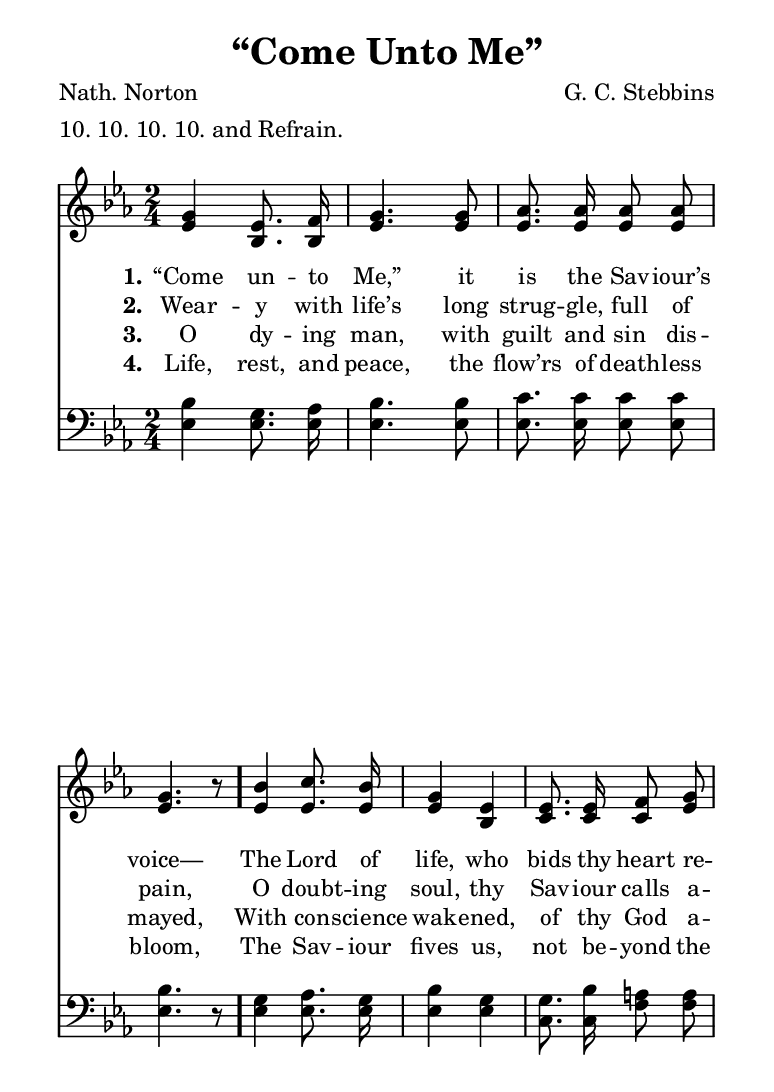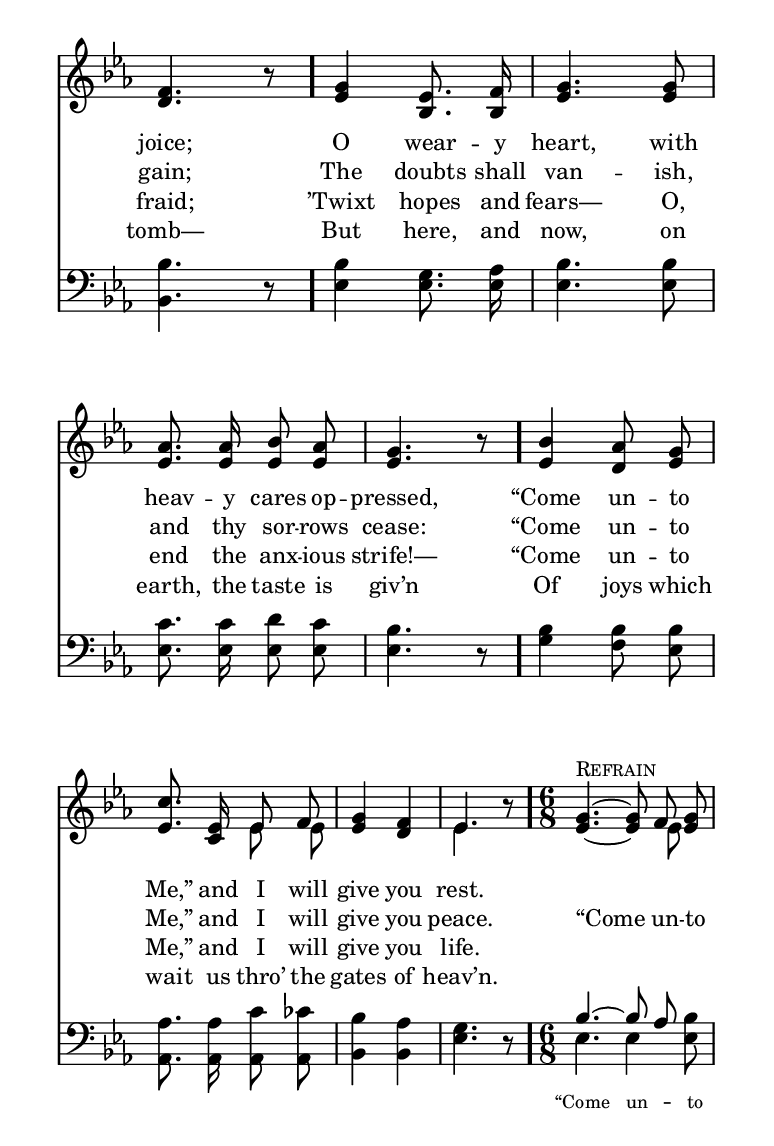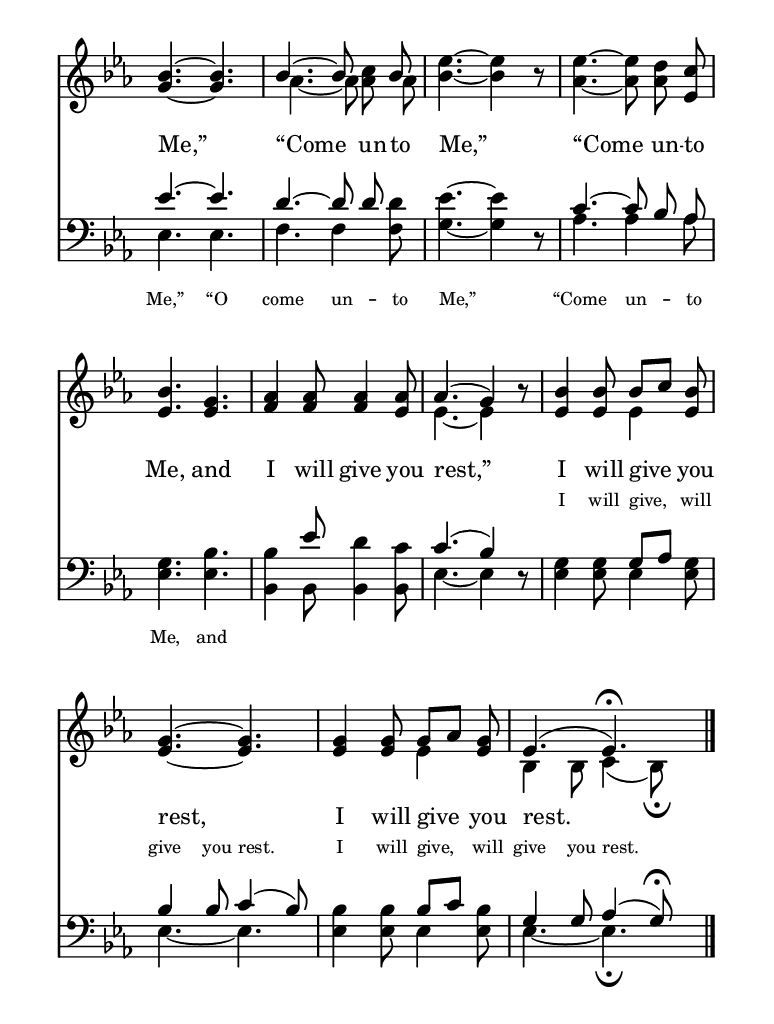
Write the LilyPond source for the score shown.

\include "common/global.ily"
\paper {
  \include "common/paper.ily"
  ragged-last-bottom = ##t
  systems-per-page = #(cond (is-eogsized 4) (#t #f))
  system-count = #(cond (is-eogsized 5) (#t #f))
  page-count = #(cond (is-eogsized 2) (#t #f))
}

\header{
  hymnnumber = "6"
  title = "“Come Unto Me”"
  tunename = ""
  meter = "10. 10. 10. 10. and Refrain."
  poet = "Nath. Norton"
  composer = "G. C. Stebbins"
  %copyright = ""
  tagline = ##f
}

% for fermata in MIDI
ta = { \tempo 4=84 }
tb = { \tempo 4=42 }
tc = { \tempo 4=21 }

patternA = { \ta c4 c8. c16       | c4. c8        | c8. c16 c8 c8    | c4. c8                     } % Line 1, 3
patternB = { \ta c4 c8. c16       | c4 c4         | c8. c16 c8 c8    | c4. c8                     } % Line 2
patternC = { \ta c4 c8 c8         | c8. c16 c8 c8 | c4 c4            | c4. c8                     } % Line 4

patternR = { \ta c4. ~ c8 c8 c8   | c4. ~ c4.     | c4. ~ c8 c8 c8   | c4. ~ c4 c8                } % Refrain soprano / alto / tenor 1
patternS = { \ta c4. ~ c8 c8 c8   | c4. c4.       | c4 c8 c4 c8      | c4.( c4) c8                } % Refrain soprano / tenor 2
patternZ = { \ta c4. ~ c8 c8 c8   | c4. c4.       | c4 c8 c4 c8      | c4. ~ c4 c8                } % Refrain alto 2
patternT = { \ta c4 c8 c8[ c8] c8 | c4. ~ c4.     | c4 c8 c8[ c8] c8 | c4.( \tb c4.) \fermata     } % Refrain soprano 3
patternU = { \ta c4 c8 c4 c8      | c4. ~ c4.     | c4 c8 c4 c8      | c4 c8 c4( \tc c8) \fermata } % Refrain alto 3
patternV = { \ta c4 c8 c8[ c8] c8 | c4 c8 c4( c8) | c4 c8 c8[ c8] c8 | c4 c8 c4( \tc c8) \fermata } % Refrain tenor 3
patternW = { \ta c4. c4 c8        | c4. c4.       | c4. c4 c8        | c4. ~ c4 c8                } % Refrain bass 1
patternX = { \ta c4. c4 c8        | c4. c4.       | c4 c8 c4 c8      | c4. ~ c4 c8                } % Refrain bass 2
patternY = { \ta c4 c8 c4 c8      | c4. ~ c4.     | c4 c8 c4 c8      | c4. ~ \tb c4. \fermata     } % Refrain bass 3
patternZ = { \ta c4. ~ c8 c8 c8   | c4. c4.       | c4 c8 c4 c8      | c4. ~ c4 c8                } % Refrain alto 2

global = {
  \include "common/overrides.ily"
  \override Staff.TimeSignature.style = #'numbered
  \time 2/4
  \override Score.MetronomeMark.transparent = ##t
  \ta
  \key ees \major
  %\partial 4.
  \autoBeamOff
}

notesSoprano = {
\global
\relative c'' {

  \changePitch \patternA { g ees f   | g g          | aes aes aes aes | g r   }
  \changePitch \patternB { bes c bes | g ees        | ees ees f g     | f r   }
  \changePitch \patternA { g ees f   | g g          | aes aes bes aes | g r   }
  \changePitch \patternC { bes aes g | c ees, ees f | g f             | ees r }

  \time 6/8
  << s^\markup { \small \caps "Refrain" }
  \changePitch \patternR { g g f g           | bes bes | bes bes c bes   | ees ees r } >>
  \changePitch \patternS { ees ees d c       | bes g   | aes aes aes aes | aes g r   }
  \changePitch \patternT { bes bes bes c bes | g g     | g g g aes g     | ees ees   }


  \bar "|."

}
}

notesAlto = {
\global
\relative e' {

  \changePitch \patternA { ees bes bes | ees ees       | ees ees ees ees | ees r }
  \changePitch \patternB { ees ees ees | ees bes       | c c c ees       | d r   }
  \changePitch \patternA { ees bes bes | ees ees       | ees ees ees ees | ees r }
  \changePitch \patternC { ees d ees   | ees c ees ees | ees d           | ees r }

  \changePitch \patternR { ees ees ees ees | g g     | aes aes aes aes | bes bes r     }
  \changePitch \patternZ { aes aes aes ees | ees ees | f f f ees       | ees ees r     }
  \changePitch \patternU { ees ees ees ees | ees ees | ees ees ees ees | bes bes c bes }

}
}

notesTenor = {
\global
\relative a {

  \changePitch \patternA { bes g aes   | bes bes       | c c c c   | bes r }
  \changePitch \patternB { g aes g     | bes g         | g bes a a | bes r }
  \changePitch \patternA { bes g aes   | bes bes       | c c d c   | bes r }
  \changePitch \patternC { bes bes bes | aes aes c ces | bes aes   | g r   }

  \changePitch \patternR { bes bes aes bes | ees ees       | d d d d           | ees ees r }
  \changePitch \patternS { c c bes aes     | g bes         | bes ees d c       | c bes r   }
  \changePitch \patternV { g g g aes g     | bes bes c bes | bes bes bes c bes | g g aes g }

}
}

notesBass = {
\global
\relative f {

  \changePitch \patternA { ees ees ees | ees ees          | ees ees ees ees | ees r  }
  \changePitch \patternB { ees ees ees | ees ees          | c c f f         | bes, r }
  \changePitch \patternA { ees ees ees | ees ees          | ees ees ees ees | ees r  }
  \changePitch \patternC { g f ees     | aes, aes aes aes | bes bes         | ees r  }

  \changePitch \patternW { ees ees ees     | ees ees | f f f           | g g r     }
  \changePitch \patternX { aes aes aes     | ees ees | bes bes bes bes | ees ees r }
  \changePitch \patternY { ees ees ees ees | ees ees | ees ees ees ees | ees ees   }

}
}

Refrain = \lyricmode {

  “Come un -- to Me,” “Come un -- to Me,”
  “Come un -- to Me, and I will give you rest,”
  I will give you rest, I will give you rest.

}

BassRefrainA = \lyricmode {

  \override LyricText.font-size = #-2
  \repeat unfold 40 { \skip 4 }
  “Come un -- to Me,” “O come un -- to Me,”
  “Come un -- to Me, and

}

TenorRefrainA = \lyricmode {

  \override LyricText.font-size = #-2
  \repeat unfold 58 { \skip 4 }
  I will give, will give you rest.
  I will give, will give you rest.

}

wordsA = \lyricmode {
\set stanza = "1."

  “Come un -- to Me,” it is the Sav -- iour’s voice— \bar "."
  The Lord of life, who bids thy heart re -- joice; \bar "."
  O wear -- y heart, with heav -- y cares op -- pressed, \bar "."
  “Come un -- to Me,” and I will give you rest. \bar "."

}

wordsB = \lyricmode {
\set stanza = "2."

  Wear -- y with life’s long strug -- gle, full of pain,
  O doubt -- ing soul, thy Sav -- iour calls a -- gain;
  The doubts shall van -- ish, and thy sor -- rows cease:
  “Come un -- to Me,” and I will give you peace.

  % This \break appears in the original (eogsized) but unnecessarily prevents
  % the letter variant from laying out on one page.
  %\break
  \Refrain
}

wordsC = \lyricmode {
\set stanza = "3."

  O dy -- ing man, with guilt and sin dis -- mayed,
  With con -- science wak -- ened, of thy God a -- fraid;
  ’Twixt hopes and fears— O, end the anx -- ious strife!—
  “Come un -- to Me,” and I will give you life.

}

wordsD = \lyricmode {
\set stanza = "4."

  Life, rest, and peace, the flow’rs of death -- less bloom,
  The Sav -- iour fives us, not be -- yond the tomb—
  But here, and now, on earth, the taste is giv’n
  Of joys which wait us thro’ the gates of heav’n.

}


\score {
  \context ChoirStaff <<
    \context Staff = upper <<
      \set Staff.autoBeaming = ##f
      \set ChoirStaff.systemStartDelimiter = #'SystemStartBar
      \set ChoirStaff.printPartCombineTexts = ##f
      \partcombine #'(2 . 9) \notesSoprano \notesAlto
      \context NullVoice = sopranos { \voiceOne << \notesSoprano >> }
      \context NullVoice = altos { \voiceTwo << \notesAlto >> }
      \context Lyrics = one   \lyricsto sopranos \wordsA
      \context Lyrics = two   \lyricsto sopranos \wordsB
      \context Lyrics = three \lyricsto sopranos \wordsC
      \context Lyrics = four  \lyricsto sopranos \wordsD
    >>
    \context Staff = men <<
      \set Staff.autoBeaming = ##f
      \clef bass
      \set ChoirStaff.printPartCombineTexts = ##f
      \partcombine #'(2 . 9) \notesTenor \notesBass
      \context NullVoice = tenors { \voiceOne << \notesTenor >> }
      \context NullVoice = basses { \voiceTwo << \notesBass >> }
    >>
  \new Lyrics \with { alignAboveContext = men } \lyricsto tenors \TenorRefrainA
  \new Lyrics \with { alignBelowContext = men } \lyricsto basses \BassRefrainA
  >>
  \layout {
    \include "common/layout.ily"
  }
  \midi{
    \include "common/midi.ily"
  }
}

\version "2.19.49"  % necessary for upgrading to future LilyPond versions.

% vi:set et ts=2 sw=2 ai nocindent syntax=lilypond:
